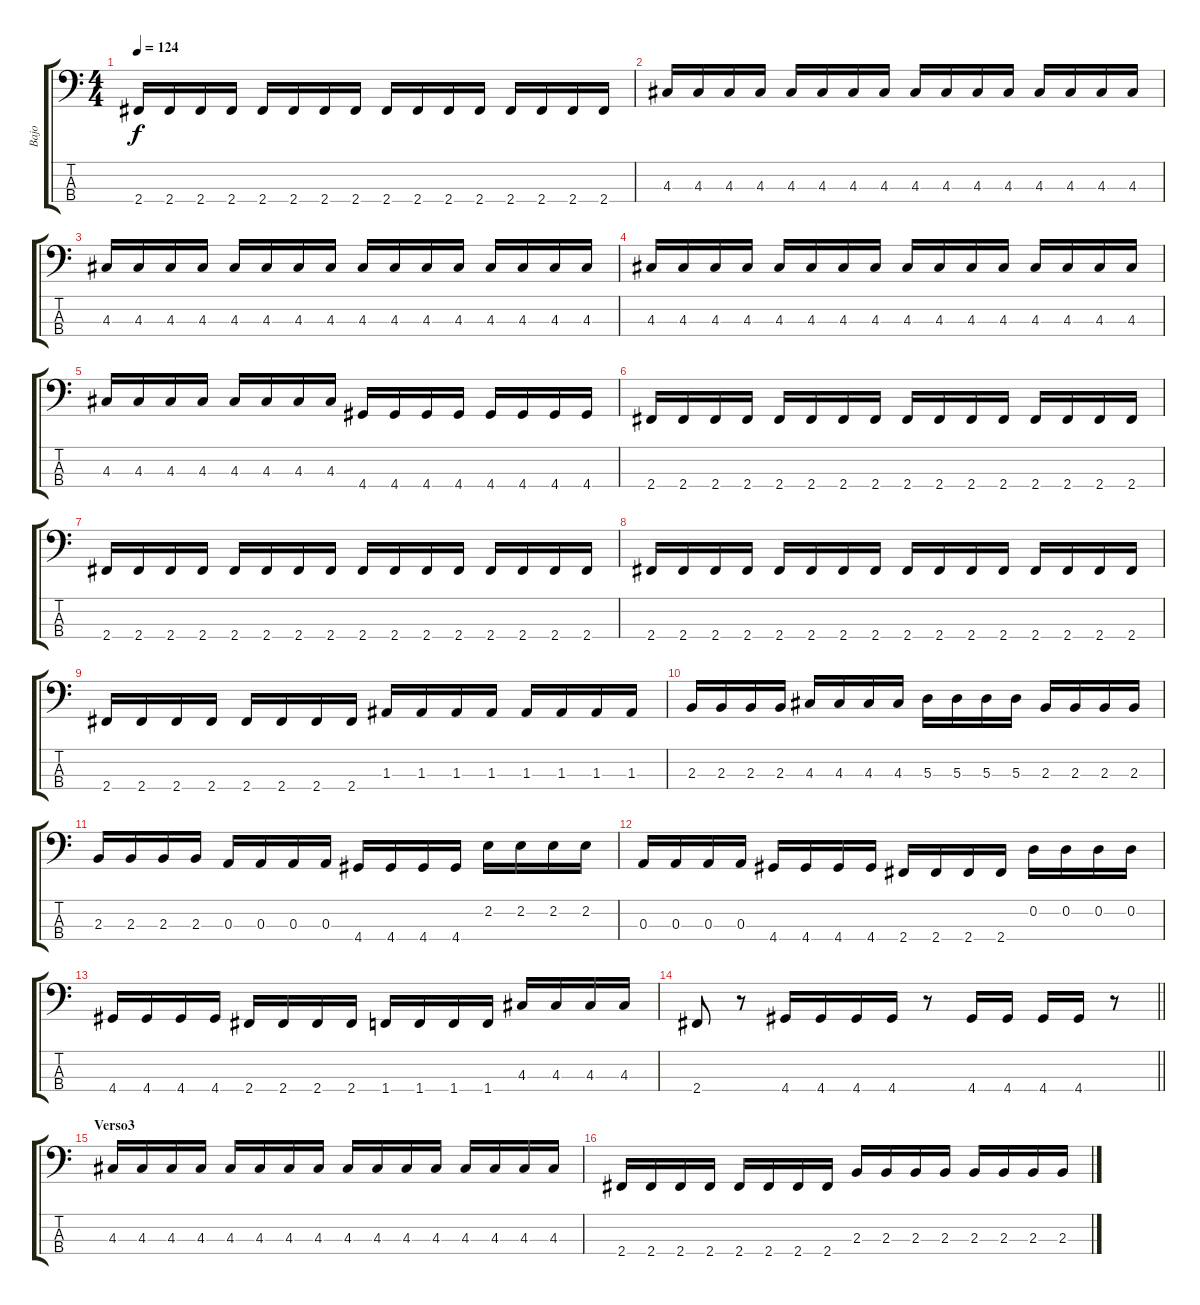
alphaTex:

\track ("Bajo" "Bajo") {instrument electricbassfinger}
\staff {score tabs}
\tuning (G2 D2 A1 E1) {hide}
\ts (4 4)
\tempo 124
\clef f4
\ks c
2.4.16{dy f} 2.4.16 2.4.16 2.4.16 2.4.16 2.4.16 2.4.16 2.4.16 2.4.16 2.4.16 2.4.16 2.4.16 2.4.16 2.4.16 2.4.16 2.4.16 |
4.3.16 4.3.16 4.3.16 4.3.16 4.3.16 4.3.16 4.3.16 4.3.16 4.3.16 4.3.16 4.3.16 4.3.16 4.3.16 4.3.16 4.3.16 4.3.16 |
4.3.16 4.3.16 4.3.16 4.3.16 4.3.16 4.3.16 4.3.16 4.3.16 4.3.16 4.3.16 4.3.16 4.3.16 4.3.16 4.3.16 4.3.16 4.3.16 |
4.3.16 4.3.16 4.3.16 4.3.16 4.3.16 4.3.16 4.3.16 4.3.16 4.3.16 4.3.16 4.3.16 4.3.16 4.3.16 4.3.16 4.3.16 4.3.16 |
4.3.16 4.3.16 4.3.16 4.3.16 4.3.16 4.3.16 4.3.16 4.3.16 4.4.16 4.4.16 4.4.16 4.4.16 4.4.16 4.4.16 4.4.16 4.4.16 |
2.4.16 2.4.16 2.4.16 2.4.16 2.4.16 2.4.16 2.4.16 2.4.16 2.4.16 2.4.16 2.4.16 2.4.16 2.4.16 2.4.16 2.4.16 2.4.16 |
2.4.16 2.4.16 2.4.16 2.4.16 2.4.16 2.4.16 2.4.16 2.4.16 2.4.16 2.4.16 2.4.16 2.4.16 2.4.16 2.4.16 2.4.16 2.4.16 |
2.4.16 2.4.16 2.4.16 2.4.16 2.4.16 2.4.16 2.4.16 2.4.16 2.4.16 2.4.16 2.4.16 2.4.16 2.4.16 2.4.16 2.4.16 2.4.16 |
2.4.16 2.4.16 2.4.16 2.4.16 2.4.16 2.4.16 2.4.16 2.4.16 1.3.16 1.3.16 1.3.16 1.3.16 1.3.16 1.3.16 1.3.16 1.3.16 |
2.3.16 2.3.16 2.3.16 2.3.16 4.3.16 4.3.16 4.3.16 4.3.16 5.3.16 5.3.16 5.3.16 5.3.16 2.3.16 2.3.16 2.3.16 2.3.16 |
2.3.16 2.3.16 2.3.16 2.3.16 0.3.16 0.3.16 0.3.16 0.3.16 4.4.16 4.4.16 4.4.16 4.4.16 2.2.16 2.2.16 2.2.16 2.2.16 |
0.3.16 0.3.16 0.3.16 0.3.16 4.4.16 4.4.16 4.4.16 4.4.16 2.4.16 2.4.16 2.4.16 2.4.16 0.2.16 0.2.16 0.2.16 0.2.16 |
4.4.16 4.4.16 4.4.16 4.4.16 2.4.16 2.4.16 2.4.16 2.4.16 1.4.16 1.4.16 1.4.16 1.4.16 4.3.16 4.3.16 4.3.16 4.3.16 |
\barLineRight lightlight
2.4.8 r.8 4.4.16 4.4.16 4.4.16 4.4.16 r.8 4.4.16 4.4.16 4.4.16 4.4.16 r.8 |
\section ("" "Verso3")
4.3.16 4.3.16 4.3.16 4.3.16 4.3.16 4.3.16 4.3.16 4.3.16 4.3.16 4.3.16 4.3.16 4.3.16 4.3.16 4.3.16 4.3.16 4.3.16 |
2.4.16 2.4.16 2.4.16 2.4.16 2.4.16 2.4.16 2.4.16 2.4.16 2.3.16 2.3.16 2.3.16 2.3.16 2.3.16 2.3.16 2.3.16 2.3.16
